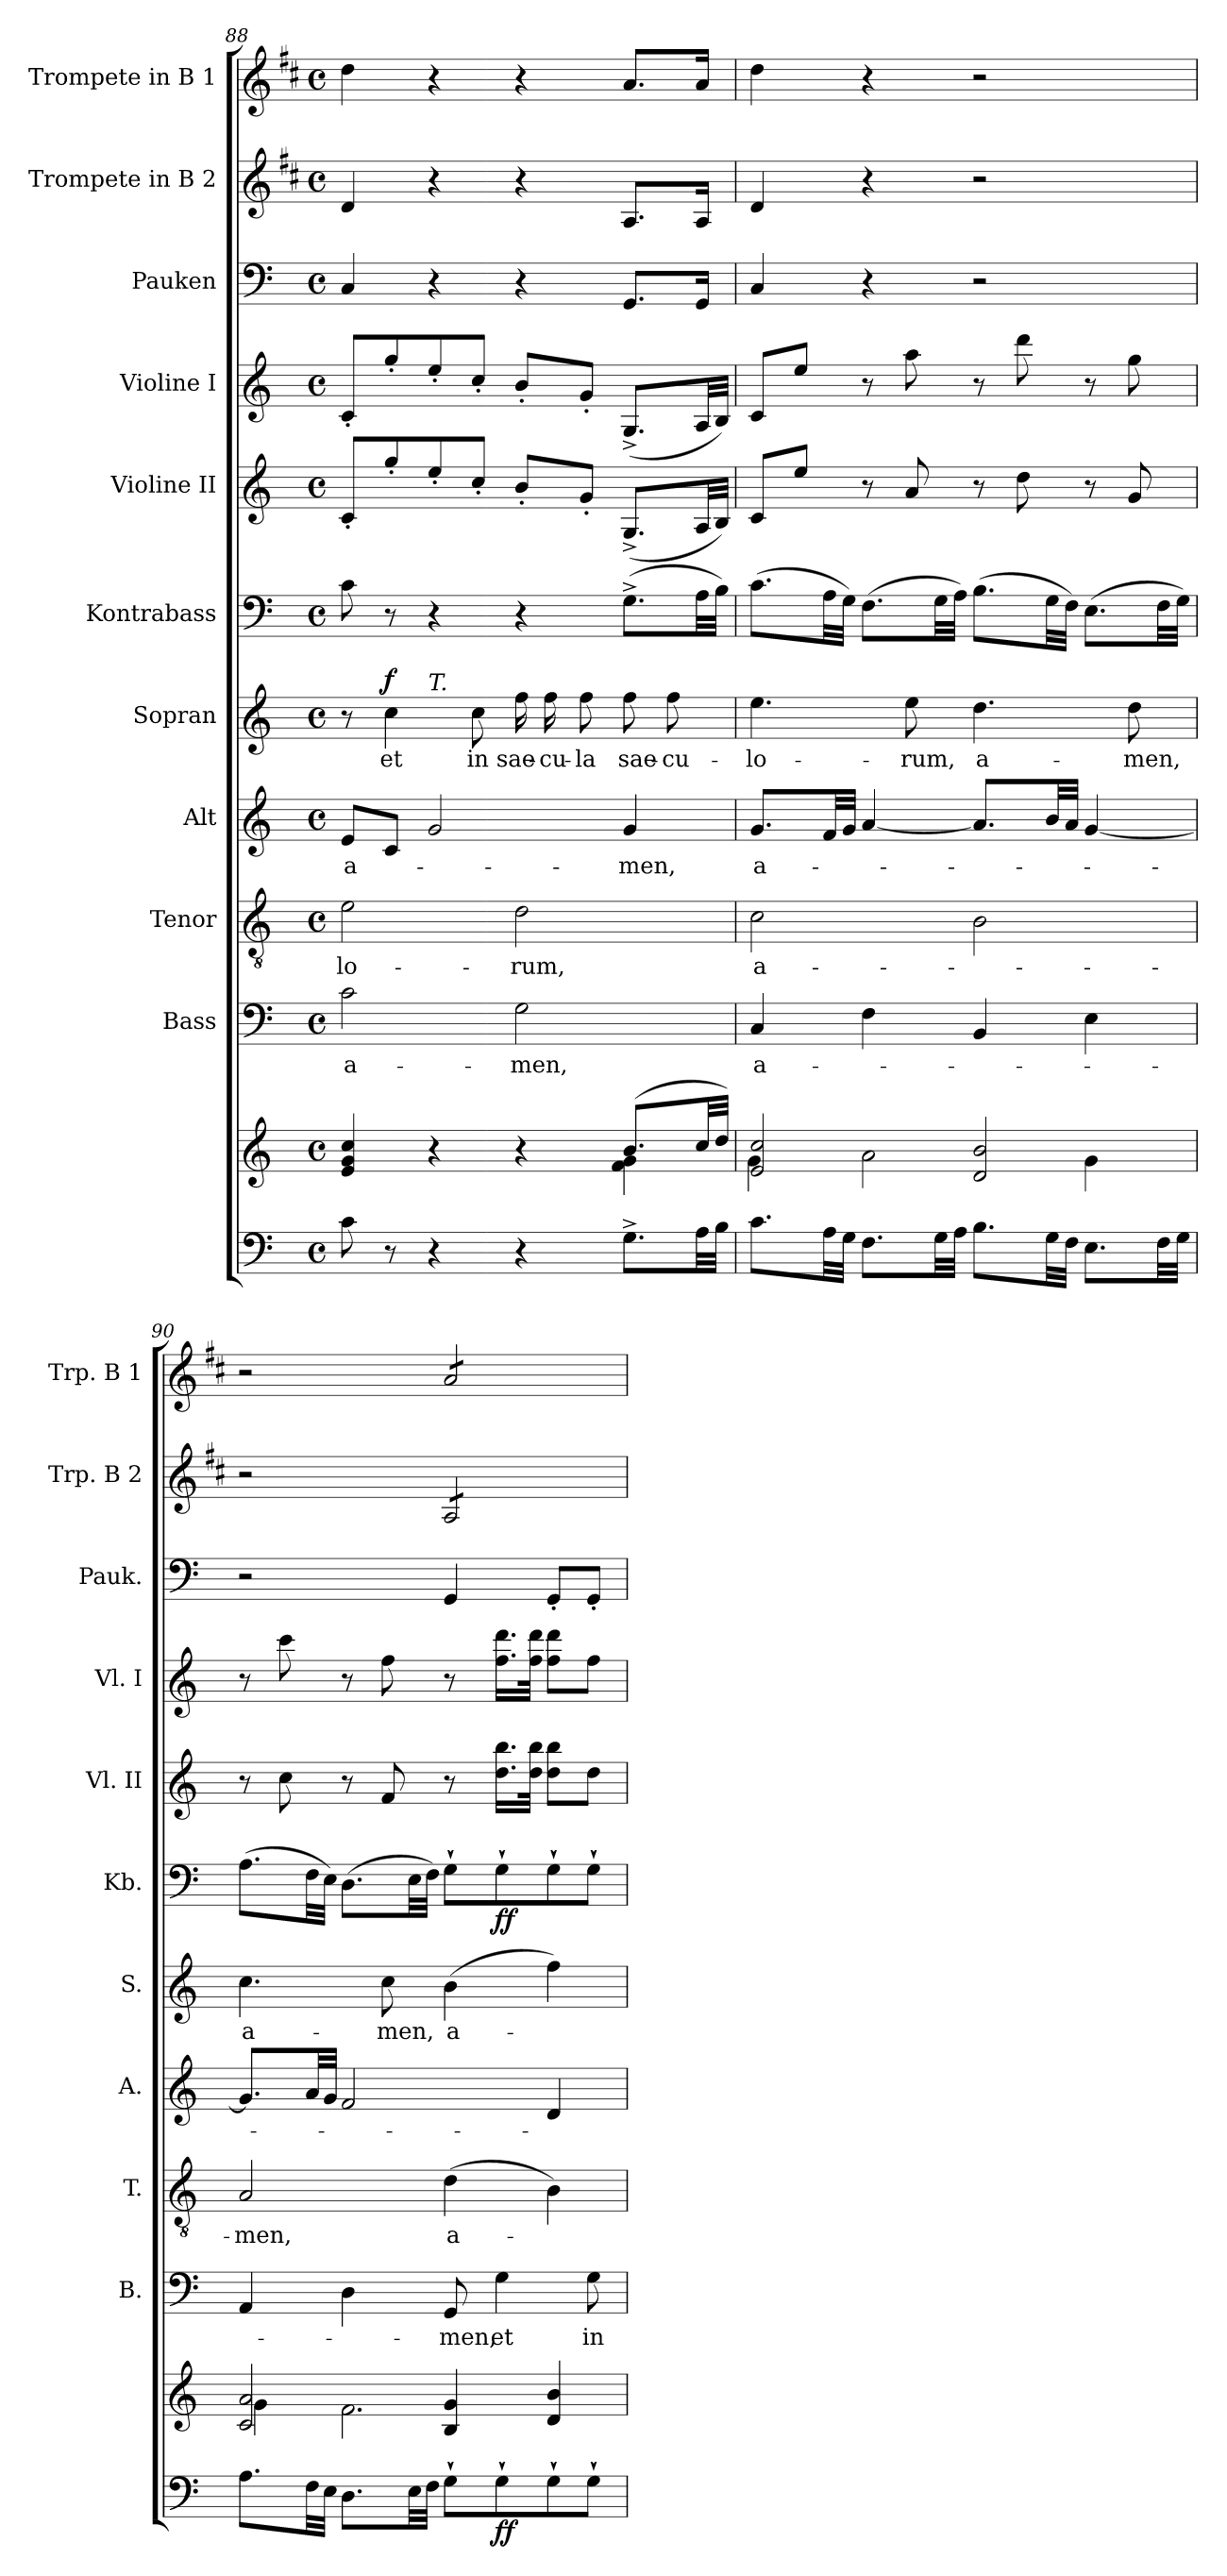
**kern	**kern	**dynam	**kern	**text	**kern	**text	**kern	**text	**kern	**text	**dynam	**kern	**dynam	**kern	**kern	**kern	**kern	**kern
*part11	*part11	*part11	*part10	*part10	*part9	*part9	*part8	*part8	*part7	*part7	*part7	*part6	*part6	*part5	*part4	*part3	*part2	*part1
*staff12	*staff11	*staff11/12	*staff10	*staff10	*staff9	*staff9	*staff8	*staff8	*staff7	*staff7	*staff7	*staff6	*staff6	*staff5	*staff4	*staff3	*staff2	*staff1
*	*	*	*I"Bass	*	*I"Tenor	*	*I"Alt	*	*I"Sopran	*	*	*I"Kontrabass	*	*I"Violine II	*I"Violine I	*I"Pauken	*I"Trompete in B 2	*I"Trompete in B 1
*	*	*	*I'B.	*	*I'T.	*	*I'A.	*	*I'S.	*	*	*I'Kb.	*	*I'Vl. II	*I'Vl. I	*I'Pauk.	*I'Trp. B 2	*I'Trp. B 1
!!LO:PB:g=z
*clefF4	*clefG2	*	*clefF4	*	*clefGv2	*	*clefG2	*	*clefG2	*	*	*clefF4	*	*clefG2	*clefG2	*clefF4	*clefG2	*clefG2
*	*	*	*	*	*	*	*	*	*	*	*	*ITrd7c12	*	*	*	*	*ITrd1c2	*ITrd1c2
*k[]	*k[]	*	*k[]	*	*k[]	*	*k[]	*	*k[]	*	*	*k[]	*	*k[]	*k[]	*k[]	*k[]	*k[]
*C:	*C:	*	*C:	*	*C:	*	*C:	*	*C:	*	*	*C:	*	*C:	*C:	*C:	*C:	*C:
*M4/4	*M4/4	*	*M4/4	*	*M4/4	*	*M4/4	*	*M4/4	*	*	*M4/4	*	*M4/4	*M4/4	*M4/4	*M4/4	*M4/4
*met(c)	*met(c)	*	*met(c)	*	*met(c)	*	*met(c)	*	*met(c)	*	*	*met(c)	*	*met(c)	*met(c)	*met(c)	*met(c)	*met(c)
=88	=88	=88	=88	=88	=88	=88	=88	=88	=88	=88	=88	=88	=88	=88	=88	=88	=88	=88
*	*^	*	*	*	*	*	*	*	*	*	*	*	*	*	*	*	*	*
!	!	!	!	!	!LO:LY:b	!	!LO:LY:b	!	!LO:LY:b	!	!	!	!	!	!	!	!	!	!
*	*	*	*	*	*	*	*	*	*	*^	*	*	*	*	*	*	*	*	*
8c\	4e/ 4g/ 4cc/	2.ryy	.	2c\	a-	2e\	-lo-	8e/L	a-	8r	4ryy	.	.	8C\	.	8c'</L	8c'</L	4C/	4c/	4cc\
!	!	!	!	!	!	!	!	!	!	!	!	!LO:LY:b	!LO:DY:a	!	!	!	!	!	!	!
8r	.	.	.	.	.	.	.	8c/J	.	4cc\	.	et	f	8r	.	8gg'</	8gg'</	.	.	.
!	!	!	!	!	!	!	!	!	!	!	!LO:TX:a:i:t=T.	!	!	!	!	!	!	!	!	!
4r	4r	.	.	.	.	.	.	2g/	.	.	2.ryy	.	.	4r	.	8ee'</	8ee'</	4r	4r	4r
!	!	!	!	!	!	!	!	!	!	!	!	!LO:LY:b	!	!	!	!	!	!	!	!
.	.	.	.	.	.	.	.	.	.	8cc\	.	in	.	.	.	8cc'</J	8cc'</J	.	.	.
!	!	!	!	!	!LO:LY:b	!	!LO:LY:b	!	!	!	!	!LO:LY:b	!	!	!	!	!	!	!	!
4r	4r	.	.	2G\	-men,	2d\	-rum,	.	.	16ff\	.	sae-	.	4r	.	8b'</L	8b'</L	4r	4r	4r
!	!	!	!	!	!	!	!	!	!	!	!	!LO:LY:b	!	!	!	!	!	!	!	!
.	.	.	.	.	.	.	.	.	.	16ff\	.	-cu-	.	.	.	.	.	.	.	.
!	!	!	!	!	!	!	!	!	!	!	!	!LO:LY:b	!	!	!	!	!	!	!	!
.	.	.	.	.	.	.	.	.	.	8ff\	.	-la	.	.	.	8g'</J	8g'</J	.	.	.
!	!	!	!	!	!	!	!	!	!LO:LY:b	!	!	!LO:LY:b	!	!	!	!	!	!	!	!
8.G^>\L	(>8.b/L	4f\ 4g\	.	.	.	.	.	4g/	-men,	8ff\	.	sae-	.	(>8.GG^>\L	.	(<8.G^</L	(<8.G^</L	8.GG/L	8.G/L	8.g/L
!	!	!	!	!	!	!	!	!	!	!	!	!LO:LY:b	!	!	!	!	!	!	!	!
.	.	.	.	.	.	.	.	.	.	8ff\	.	-cu-	.	.	.	.	.	.	.	.
32A\LL	32cc/LL	.	.	.	.	.	.	.	.	.	.	.	.	32AA\LL	.	32A/LL	32A/LL	16GG/Jk	16G/Jk	16g/Jk
32B\JJJ	32dd/JJJ)	.	.	.	.	.	.	.	.	.	.	.	.	32BB\JJJ)	.	32B/JJJ)	32B/JJJ)	.	.	.
=89	=89	=89	=89	=89	=89	=89	=89	=89	=89	=89	=89	=89	=89	=89	=89	=89	=89	=89	=89	=89
!	!	!	!	!	!LO:LY:b	!	!LO:LY:b	!	!LO:LY:b	!	!	!LO:LY:b	!	!	!	!	!	!	!	!
*	*	*	*	*	*	*	*	*	*	*v	*v	*	*	*	*	*	*	*	*	*
8.c\L	2e/ 2cc/	4g\	.	4C/	a-	2c\	a-	8.g/L	a-	4.ee\	-lo-	.	(>8.C\L	.	8c/L	8c/L	4C/	4c/	4cc\
.	.	.	.	.	.	.	.	.	.	.	.	.	.	.	8ee/J	8ee/J	.	.	.
32A\LL	.	.	.	.	.	.	.	32f/LL	.	.	.	.	32AA\LL	.	.	.	.	.	.
32G\JJJ	.	.	.	.	.	.	.	32g/JJJ	.	.	.	.	32GG\JJJ)	.	.	.	.	.	.
8.F\L	.	2a\	.	4F\	.	.	.	[4a/	.	.	.	.	(>8.FF\L	.	8r	8r	4r	4r	4r
!	!	!	!	!	!	!	!	!	!	!	!LO:LY:b	!	!	!	!	!	!	!	!
.	.	.	.	.	.	.	.	.	.	8ee\	-rum,	.	.	.	8a/	8aa\	.	.	.
32G\LL	.	.	.	.	.	.	.	.	.	.	.	.	32GG\LL	.	.	.	.	.	.
32A\JJJ	.	.	.	.	.	.	.	.	.	.	.	.	32AA\JJJ)	.	.	.	.	.	.
!	!	!	!	!	!	!	!	!	!	!	!LO:LY:b	!	!	!	!	!	!	!	!
8.B\L	2d/ 2b/	.	.	4BB/	.	2B\	.	8.a/L]	.	4.dd\	a-	.	(>8.BB\L	.	8r	8r	2r	2r	2r
.	.	.	.	.	.	.	.	.	.	.	.	.	.	.	8dd\	8ddd\	.	.	.
32G\LL	.	.	.	.	.	.	.	32b/LL	.	.	.	.	32GG\LL	.	.	.	.	.	.
32F\JJJ	.	.	.	.	.	.	.	32a/JJJ	.	.	.	.	32FF\JJJ)	.	.	.	.	.	.
8.E\L	.	4g\	.	4E\	.	.	.	[4g/	.	.	.	.	(>8.EE\L	.	8r	8r	.	.	.
!	!	!	!	!	!	!	!	!	!	!	!LO:LY:b	!	!	!	!	!	!	!	!
.	.	.	.	.	.	.	.	.	.	8dd\	-men,	.	.	.	8g/	8gg\	.	.	.
32F\LL	.	.	.	.	.	.	.	.	.	.	.	.	32FF\LL	.	.	.	.	.	.
32G\JJJ	.	.	.	.	.	.	.	.	.	.	.	.	32GG\JJJ)	.	.	.	.	.	.
=90	=90	=90	=90	=90	=90	=90	=90	=90	=90	=90	=90	=90	=90	=90	=90	=90	=90	=90	=90
!	!	!	!	!	!	!	!LO:LY:b	!	!	!	!LO:LY:b	!	!	!	!	!	!	!	!
8.A\L	2c/ 2a/	4g\	.	4AA/	.	2A/	-men,	8.g/L]	.	4.cc\	a-	.	(>8.AA\L	.	8r	8r	2r	2r	2r
.	.	.	.	.	.	.	.	.	.	.	.	.	.	.	8cc\	8ccc\	.	.	.
32F\LL	.	.	.	.	.	.	.	32a/LL	.	.	.	.	32FF\LL	.	.	.	.	.	.
32E\JJJ	.	.	.	.	.	.	.	32g/JJJ	.	.	.	.	32EE\JJJ)	.	.	.	.	.	.
8.D\L	.	2.f\	.	4D\	.	.	.	2f/	.	.	.	.	(>8.DD\L	.	8r	8r	.	.	.
!	!	!	!	!	!	!	!	!	!	!	!LO:LY:b	!	!	!	!	!	!	!	!
.	.	.	.	.	.	.	.	.	.	8cc\	-men,	.	.	.	8f/	8ff\	.	.	.
32E\LL	.	.	.	.	.	.	.	.	.	.	.	.	32EE\LL	.	.	.	.	.	.
32F\JJJ	.	.	.	.	.	.	.	.	.	.	.	.	32FF\JJJ)	.	.	.	.	.	.
!	!	!	!	!	!LO:LY:b	!	!LO:LY:b	!	!	!	!LO:LY:b	!	!	!	!	!	!	!	!
*	*	*	*	*	*	*	*	*	*	*	*	*	*	*	*	*	*	*tremolo	*
*	*	*	*	*	*	*	*	*	*	*	*	*	*	*	*	*	*	*	*tremolo
8G`>\L	4B/ 4g/	.	.	8GG/	-men,	(>4d\	a-	.	.	(>4b\	a-	.	8GG`>\L	.	8r	8r	4GG/	8G/L	8g/L
!	!	!	!LO:DY:b=2	!	!LO:LY:b	!	!	!	!	!	!	!	!	!LO:DY:b	!	!	!	!	!
8G`>\	.	.	ff	4G\	et	.	.	.	.	.	.	.	8GG`>\	ff	16.dd\ 16.bb\LL	16.ff\ 16.ddd\LL	.	8G/	8g/
.	.	.	.	.	.	.	.	.	.	.	.	.	.	.	32dd\ 32bb\JJk	32ff\ 32ddd\JJk	.	.	.
8G`>\	4d/ 4b/	.	.	.	.	4B\)	.	4d/	.	4ff\)	.	.	8GG`>\	.	8dd\ 8bb\L	8ff\ 8ddd\L	8GG'</L	8G/	8g/
!	!	!	!	!	!LO:LY:b	!	!	!	!	!	!	!	!	!	!	!	!	!	!
8G`>\J	.	.	.	8G\	in	.	.	.	.	.	.	.	8GG`>\J	.	8dd\J	8ff\J	8GG'</J	8G/J	8g/J
*	*	*	*	*	*	*	*	*	*	*	*	*	*	*	*	*	*	*	*Xtremolo
*	*	*	*	*	*	*	*	*	*	*	*	*	*	*	*	*	*	*Xtremolo	*
*	*v	*v	*	*	*	*	*	*	*	*	*	*	*	*	*	*	*	*	*
=	=	=	=	=	=	=	=	=	=	=	=	=	=	=	=	=	=	=
*-	*-	*-	*-	*-	*-	*-	*-	*-	*-	*-	*-	*-	*-	*-	*-	*-	*-	*-
